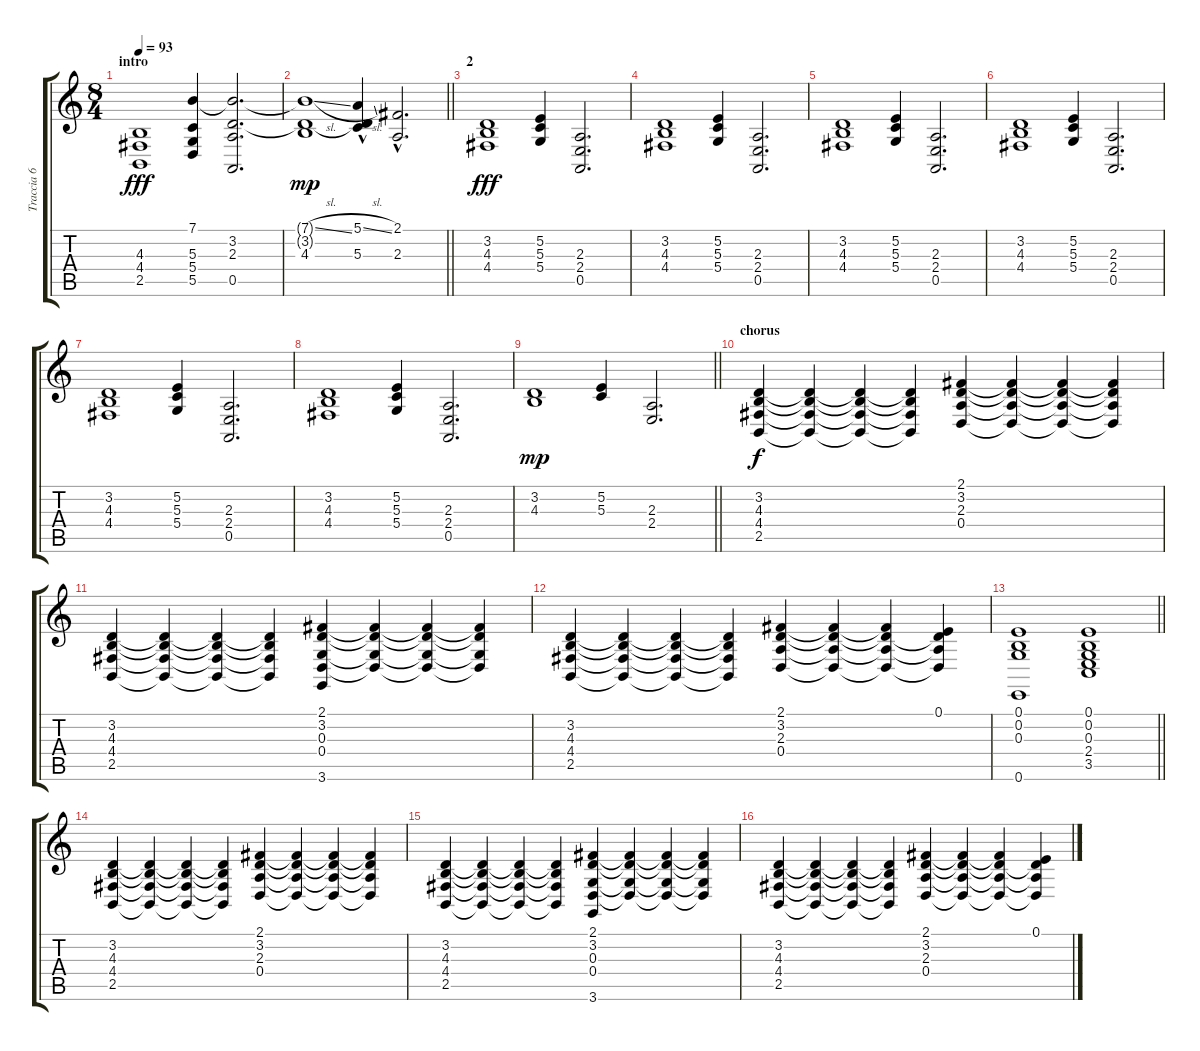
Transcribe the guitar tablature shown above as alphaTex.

\track ("Traccia 6" "Traccia 6") {instrument pad2warm}
\staff {score tabs}
\tuning (E4 B3 G3 D3 A2 E2) {hide}
\ts (8 4)
\section ("" "intro")
\tempo 93
\clef g2
\ks c
(4.3 4.4 2.5).1{dy fff} (7.1 5.3 5.4 5.5).4 (7.1{t} 3.2 2.3 0.5).2{d} |
\barLineRight lightlight
(7.1{sl t} 3.2{t} 4.3).1{dy mp} (5.1{sl hac} 3.2{t} 5.3).4 (2.1{hac} 2.3).2{d} |
\section ("" "2")
(3.2 4.3 4.4).1{dy fff} (5.2 5.3 5.4).4 (2.3 2.4 0.5).2{d} |
(3.2 4.3 4.4).1 (5.2 5.3 5.4).4 (2.3 2.4 0.5).2{d} |
(3.2 4.3 4.4).1 (5.2 5.3 5.4).4 (2.3 2.4 0.5).2{d} |
(3.2 4.3 4.4).1 (5.2 5.3 5.4).4 (2.3 2.4 0.5).2{d} |
(3.2 4.3 4.4).1 (5.2 5.3 5.4).4 (2.3 2.4 0.5).2{d} |
(3.2 4.3 4.4).1 (5.2 5.3 5.4).4 (2.3 2.4 0.5).2{d} |
\barLineRight lightlight
(3.2 4.3).1{dy mp} (5.2 5.3).4 (2.3 2.4).2{d} |
\section ("" "chorus")
(3.2 4.3 4.4 2.5).4{dy f} (3.2{t} 4.3{t} 4.4{t} 2.5{t}).4 (3.2{t} 4.3{t} 4.4{t} 2.5{t}).4 (3.2{t} 4.3{t} 4.4{t} 2.5{t}).4 (2.1 3.2 2.3 0.4).4 (2.1{t} 3.2{t} 2.3{t} 0.4{t}).4 (2.1{t} 3.2{t} 2.3{t} 0.4{t}).4 (2.1{t} 3.2{t} 2.3{t} 0.4{t}).4 |
(3.2 4.3 4.4 2.5).4 (3.2{t} 4.3{t} 4.4{t} 2.5{t}).4 (3.2{t} 4.3{t} 4.4{t} 2.5{t}).4 (3.2{t} 4.3{t} 4.4{t} 2.5{t}).4 (2.1 3.2 0.3 0.4 3.6).4 (2.1{t} 3.2{t} 0.3{t} 0.4{t}).4 (2.1{t} 3.2{t} 0.3{t} 0.4{t}).4 (2.1{t} 3.2{t} 0.3{t} 0.4{t}).4 |
(3.2 4.3 4.4 2.5).4 (3.2{t} 4.3{t} 4.4{t} 2.5{t}).4 (3.2{t} 4.3{t} 4.4{t} 2.5{t}).4 (3.2{t} 4.3{t} 4.4{t} 2.5{t}).4 (2.1 3.2 2.3 0.4).4 (2.1{t} 3.2{t} 2.3{t} 0.4{t}).4 (2.1{t} 3.2{t} 2.3{t} 0.4{t}).4 (0.1 3.2{t} 2.3{t} 0.4{t}).4 |
\barLineRight lightlight
(0.1 0.2 0.3 0.6).1 (0.1 0.2 0.3 2.4 3.5).1 |
(3.2 4.3 4.4 2.5).4 (3.2{t} 4.3{t} 4.4{t} 2.5{t}).4 (3.2{t} 4.3{t} 4.4{t} 2.5{t}).4 (3.2{t} 4.3{t} 4.4{t} 2.5{t}).4 (2.1 3.2 2.3 0.4).4 (2.1{t} 3.2{t} 2.3{t} 0.4{t}).4 (2.1{t} 3.2{t} 2.3{t} 0.4{t}).4 (2.1{t} 3.2{t} 2.3{t} 0.4{t}).4 |
(3.2 4.3 4.4 2.5).4 (3.2{t} 4.3{t} 4.4{t} 2.5{t}).4 (3.2{t} 4.3{t} 4.4{t} 2.5{t}).4 (3.2{t} 4.3{t} 4.4{t} 2.5{t}).4 (2.1 3.2 0.3 0.4 3.6).4 (2.1{t} 3.2{t} 0.3{t} 0.4{t}).4 (2.1{t} 3.2{t} 0.3{t} 0.4{t}).4 (2.1{t} 3.2{t} 0.3{t} 0.4{t}).4 |
(3.2 4.3 4.4 2.5).4 (3.2{t} 4.3{t} 4.4{t} 2.5{t}).4 (3.2{t} 4.3{t} 4.4{t} 2.5{t}).4 (3.2{t} 4.3{t} 4.4{t} 2.5{t}).4 (2.1 3.2 2.3 0.4).4 (2.1{t} 3.2{t} 2.3{t} 0.4{t}).4 (2.1{t} 3.2{t} 2.3{t} 0.4{t}).4 (0.1 3.2{t} 2.3{t} 0.4{t}).4
